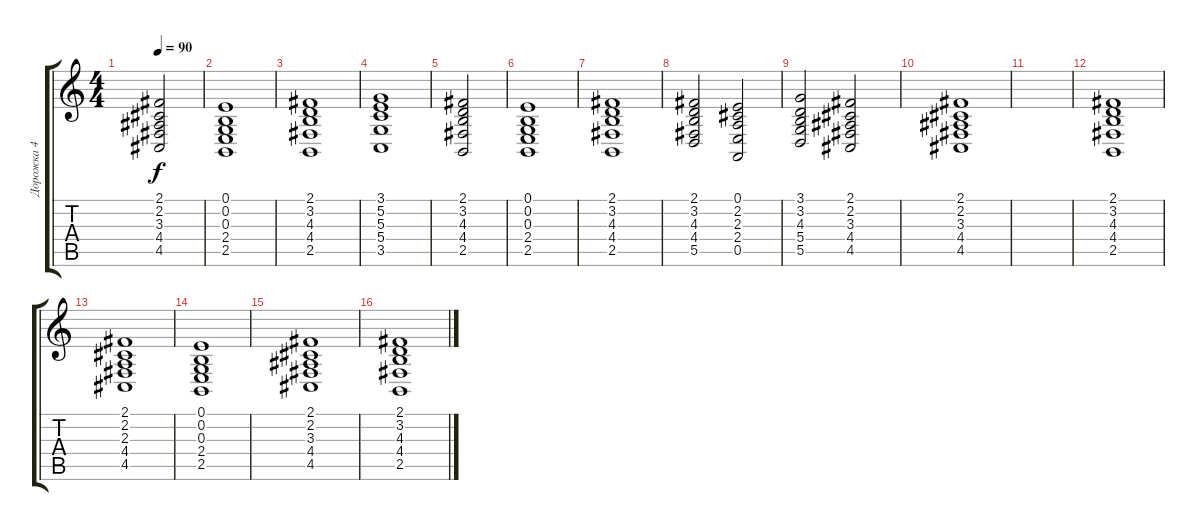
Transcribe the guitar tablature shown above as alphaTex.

\track ("Дорожка 4" "Дорожка 4") {instrument pad8sweep}
\staff {score tabs}
\tuning (E4 B3 G3 D3 A2 E2) {hide}
\ts (4 4)
\tempo 90
\clef g2
\ks c
(2.1 2.2 3.3 4.4 4.5).2{dy f} |
(0.1 0.2 0.3 2.4 2.5).1 |
(2.1 3.2 4.3 4.4 2.5).1 |
(3.1 5.2 5.3 5.4 3.5).1 |
(2.1 3.2 4.3 4.4 2.5).2 |
(0.1 0.2 0.3 2.4 2.5).1 |
(2.1 3.2 4.3 4.4 2.5).1 |
(2.1 3.2 4.3 4.4 5.5).2 (0.1 2.2 2.3 2.4 0.5).2 |
(3.1 3.2 4.3 5.4 5.5).2 (2.1 2.2 3.3 4.4 4.5).2 |
(2.1 2.2 3.3 4.4 4.5).1 |
|
(2.1 3.2 4.3 4.4 2.5).1 |
(2.1 2.2 2.3 4.4 4.5).1 |
(0.1 0.2 0.3 2.4 2.5).1 |
(2.1 2.2 3.3 4.4 4.5).1 |
(2.1 3.2 4.3 4.4 2.5).1
